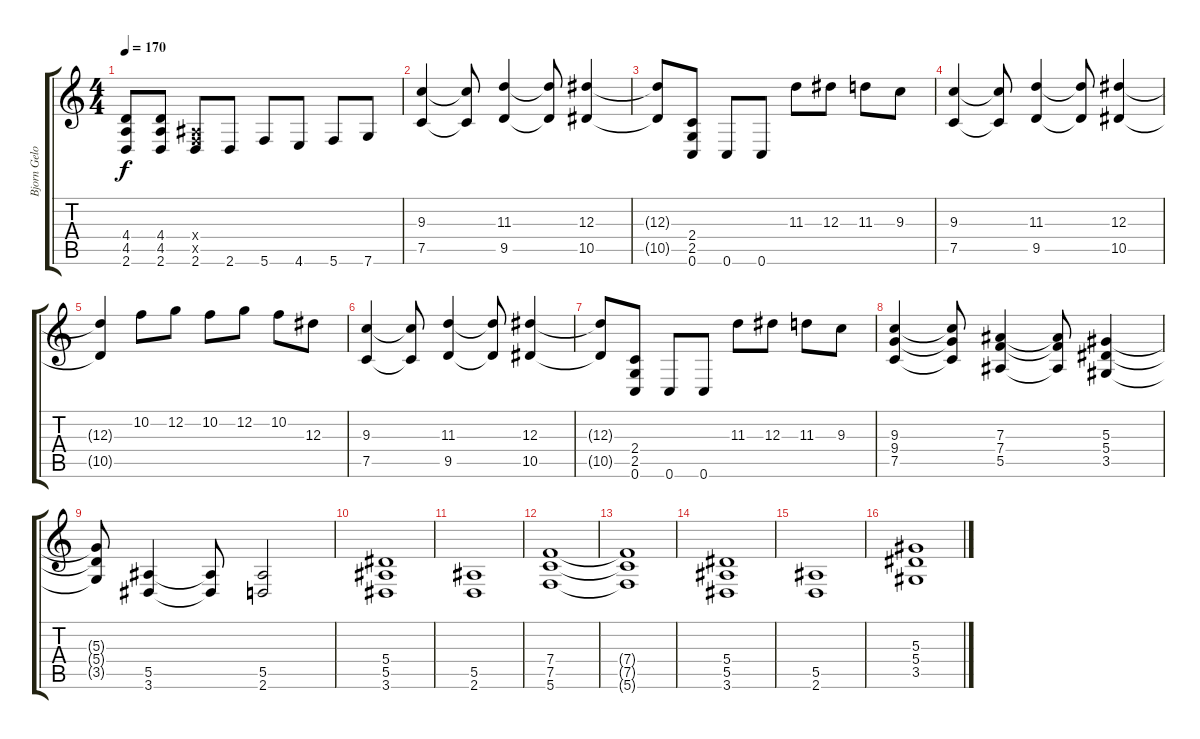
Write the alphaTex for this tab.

\track ("Bjorn Gelotte" "Bjorn Gelo") {instrument distortionguitar}
\staff {score tabs}
\tuning (C4 G3 Eb3 Bb2 F2 C2) {hide}
\ts (4 4)
\tempo 170
\clef g2
\ks c
(4.4 4.5 2.6).8{dy f} (4.4 4.5 2.6).8 (0.4{x} 0.5{x} 2.6).8 2.6.8 5.6.8 4.6.8 5.6.8 7.6.8 |
(9.3 7.5).4 (9.3{t} 7.5{t}).8 (11.3 9.5).4 (11.3{t} 9.5{t}).8 (12.3 10.5).4 |
(12.3{t} 10.5{t}).8 (2.4 2.5 0.6).8 0.6.8 0.6.8 11.3.8 12.3.8 11.3.8 9.3.8 |
(9.3 7.5).4 (9.3{t} 7.5{t}).8 (11.3 9.5).4 (11.3{t} 9.5{t}).8 (12.3 10.5).4 |
(12.3{t} 10.5{t}).4 10.2.8 12.2.8 10.2.8 12.2.8 10.2.8 12.3.8 |
(9.3 7.5).4 (9.3{t} 7.5{t}).8 (11.3 9.5).4 (11.3{t} 9.5{t}).8 (12.3 10.5).4 |
(12.3{t} 10.5{t}).8 (2.4 2.5 0.6).8 0.6.8 0.6.8 11.3.8 12.3.8 11.3.8 9.3.8 |
(9.3 9.4 7.5).4 (9.3{t} 9.4{t} 7.5{t}).8 (7.3 7.4 5.5).4 (7.3{t} 7.4{t} 5.5{t}).8 (5.3 5.4 3.5).4 |
(5.3{t} 5.4{t} 3.5{t}).8 (5.5 3.6).4 (5.5{t} 3.6{t}).8 (5.5 2.6).2 |
(5.4 5.5 3.6).1 |
(5.5 2.6).1 |
(7.4 7.5 5.6).1 |
(7.4{t} 7.5{t} 5.6{t}).1 |
(5.4 5.5 3.6).1 |
(5.5 2.6).1 |
(5.3 5.4 3.5).1
